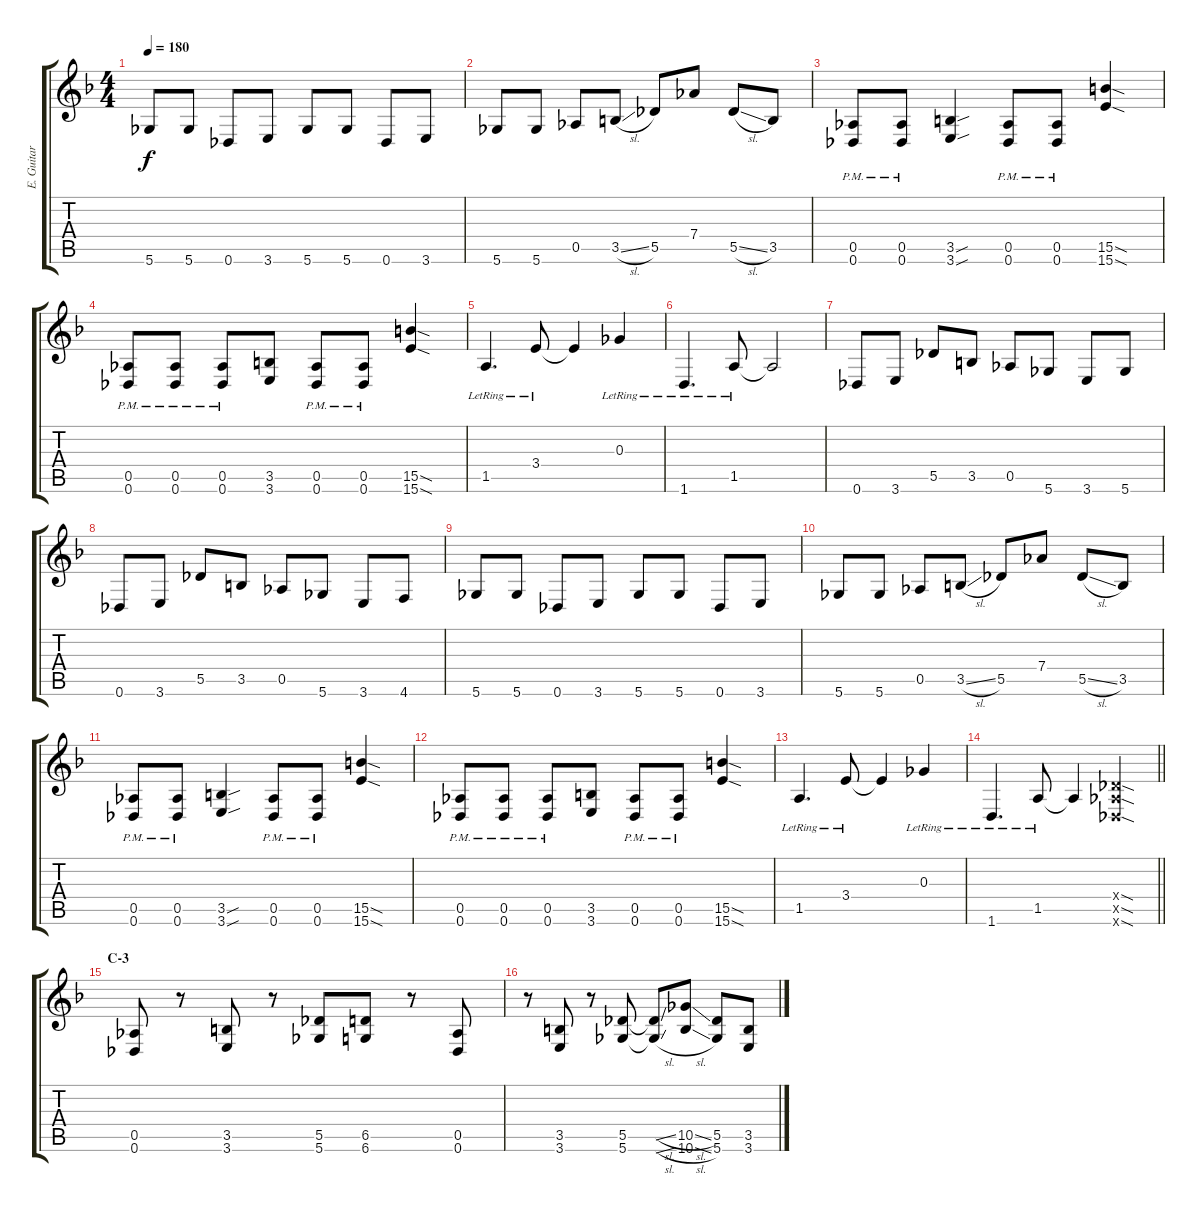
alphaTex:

\track ("E. Guitar I" "E. Guitar ") {instrument distortionguitar}
\staff {score tabs}
\tuning (Eb4 Bb3 Gb3 Db3 Ab2 Db2) {hide}
\ts (4 4)
\tempo 180
\clef g2
\ks f
5.6.8{dy f} 5.6.8 0.6.8 3.6.8 5.6.8 5.6.8 0.6.8 3.6.8 |
5.6.8 5.6.8 0.5.8 3.5{sl}.8 5.5.8 7.4.8 5.5{sl}.8 3.5.8 |
(0.5{pm} 0.6{pm}).8 (0.5{pm} 0.6{pm}).8 (3.5{sou} 3.6{sou}).4 (0.5{pm} 0.6{pm}).8 (0.5{pm} 0.6{pm}).8 (15.5{sod} 15.6{sod}).4 |
(0.5{pm} 0.6{pm}).8 (0.5{pm} 0.6{pm}).8 (0.5{pm} 0.6{pm}).8 (3.5 3.6).8 (0.5{pm} 0.6{pm}).8 (0.5{pm} 0.6{pm}).8 (15.5{sod} 15.6{sod}).4 |
1.5{lr}.4{d} 3.4{lr}.8 3.4{t}.4 0.3{lr}.4 |
1.6{lr}.4{d} 1.5{lr}.8 1.5{t}.2 |
0.6.8 3.6.8 5.5.8 3.5.8 0.5.8 5.6.8 3.6.8 5.6.8 |
0.6.8 3.6.8 5.5.8 3.5.8 0.5.8 5.6.8 3.6.8 4.6.8 |
5.6.8 5.6.8 0.6.8 3.6.8 5.6.8 5.6.8 0.6.8 3.6.8 |
5.6.8 5.6.8 0.5.8 3.5{sl}.8 5.5.8 7.4.8 5.5{sl}.8 3.5.8 |
(0.5{pm} 0.6{pm}).8 (0.5{pm} 0.6{pm}).8 (3.5{sou} 3.6{sou}).4 (0.5{pm} 0.6{pm}).8 (0.5{pm} 0.6{pm}).8 (15.5{sod} 15.6{sod}).4 |
(0.5{pm} 0.6{pm}).8 (0.5{pm} 0.6{pm}).8 (0.5{pm} 0.6{pm}).8 (3.5 3.6).8 (0.5{pm} 0.6{pm}).8 (0.5{pm} 0.6{pm}).8 (15.5{sod} 15.6{sod}).4 |
1.5{lr}.4{d} 3.4{lr}.8 3.4{t}.4 0.3{lr}.4 |
\barLineRight lightlight
1.6{lr}.4{d} 1.5{lr}.8 1.5{t}.4 (0.4{sod x} 0.5{sod x} 0.6{sod x}).4 |
\section ("" "C-3")
(0.5 0.6).8 r.8 (3.5 3.6).8 r.8 (5.5 5.6).8 (6.5 6.6).8 r.8 (0.5 0.6).8 |
r.8 (3.5 3.6).8 r.8 (5.5 5.6).8 (5.5{sl t} 5.6{sl t}).8 (10.5{sl} 10.6{sl}).8 (5.5 5.6).8 (3.5 3.6).8
